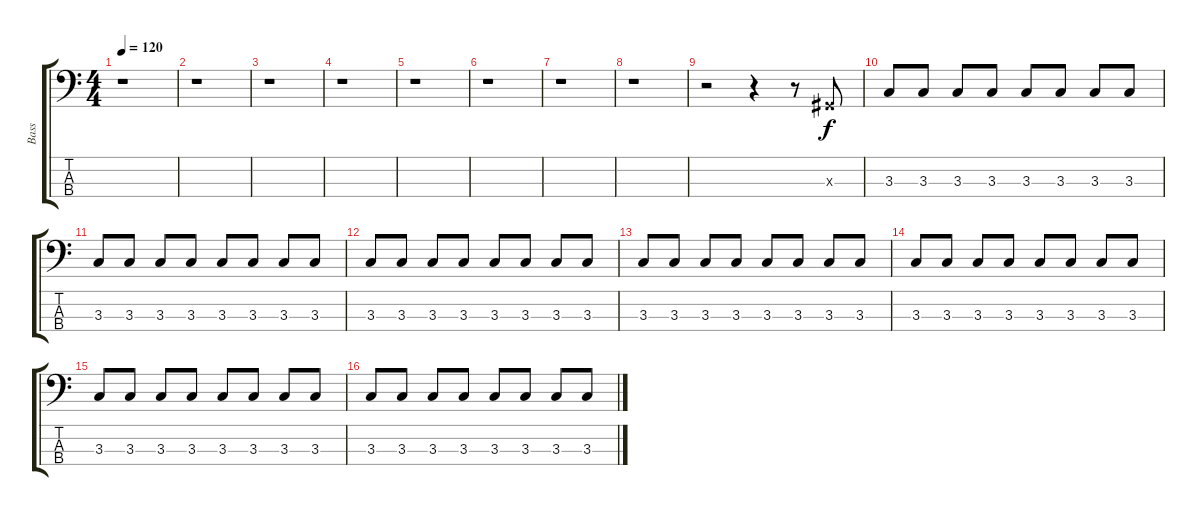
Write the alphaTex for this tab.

\track ("Bass" "Bass") {instrument electricbasspick}
\staff {score tabs}
\tuning (G2 D2 A1 E1) {hide}
\ts (4 4)
\tempo 120
\clef f4
\ks c
r.1{dy f instrument electricbasspick} |
r.1 |
r.1 |
r.1 |
r.1 |
r.1 |
r.1 |
r.1 |
r.2 r.4 r.8 -1.3{x}.8 |
3.3.8 3.3.8 3.3.8 3.3.8 3.3.8 3.3.8 3.3.8 3.3.8 |
3.3.8 3.3.8 3.3.8 3.3.8 3.3.8 3.3.8 3.3.8 3.3.8 |
3.3.8 3.3.8 3.3.8 3.3.8 3.3.8 3.3.8 3.3.8 3.3.8 |
3.3.8 3.3.8 3.3.8 3.3.8 3.3.8 3.3.8 3.3.8 3.3.8 |
3.3.8 3.3.8 3.3.8 3.3.8 3.3.8 3.3.8 3.3.8 3.3.8 |
3.3.8 3.3.8 3.3.8 3.3.8 3.3.8 3.3.8 3.3.8 3.3.8 |
3.3.8 3.3.8 3.3.8 3.3.8 3.3.8 3.3.8 3.3.8 3.3.8
